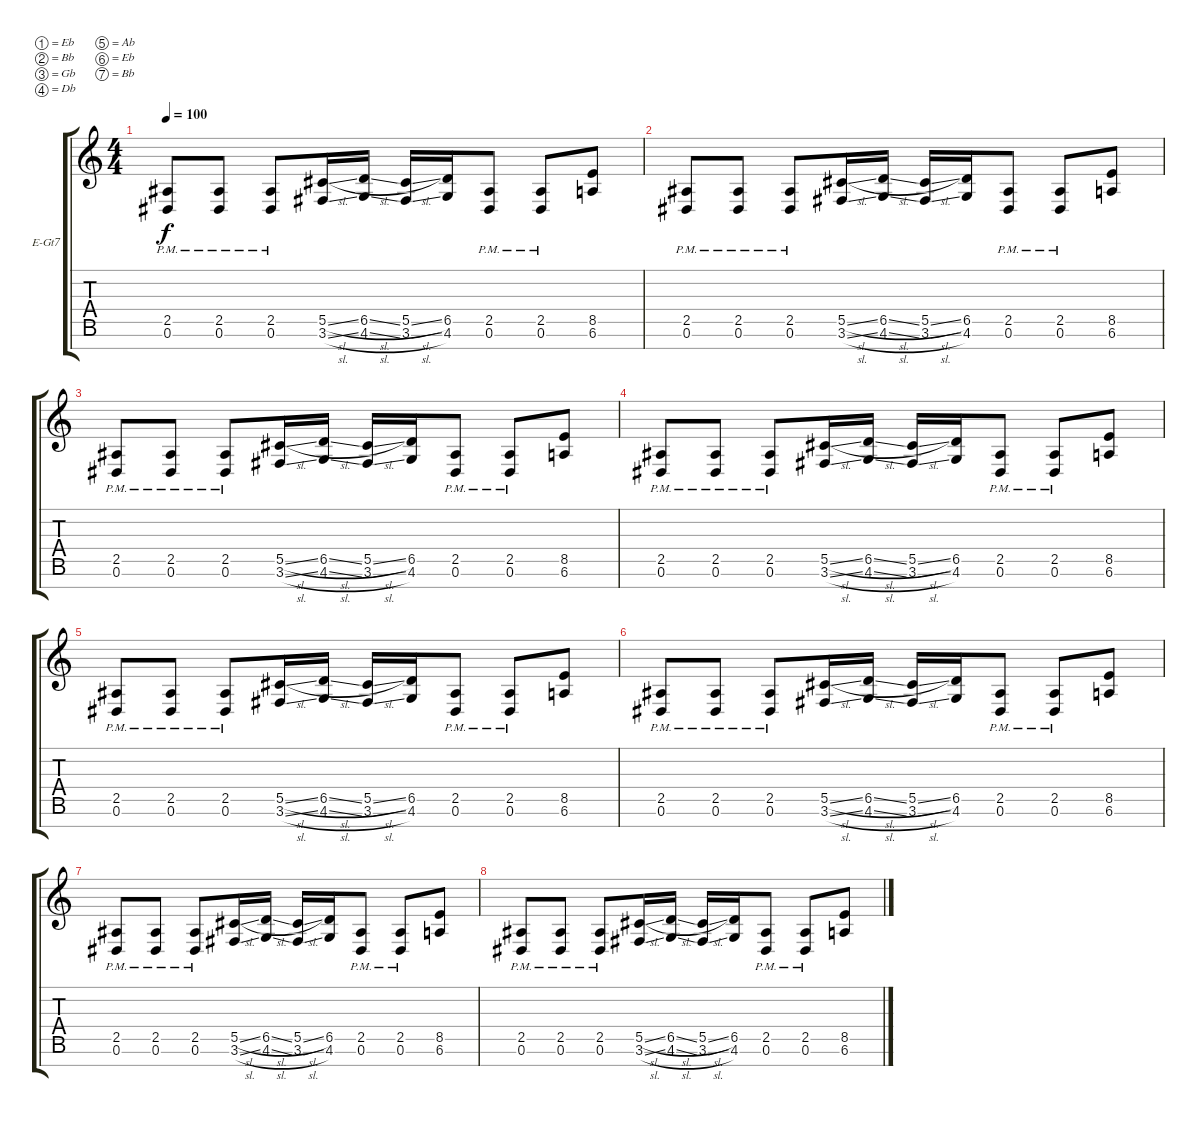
\bracketExtendMode groupsimilarinstruments
\firstSystemTrackNameOrientation horizontal
\otherSystemsTrackNameOrientation horizontal
\track ("Jack Owen" "E-Gt7") {instrument distortionguitar}
\staff {score tabs}
\tuning (Eb4 Bb3 Gb3 Db3 Ab2 Eb2 Bb1)
\ts (4 4)
\tempo 100
\clef g2
\scale
0.333333
\ks c
(0.6{pm} 2.5{pm}).8{dy f} (0.6{pm} 2.5{pm}).8 (0.6{pm} 2.5{pm}).8 (3.6{sl} 5.5{sl}).16 (4.6{sl} 6.5{sl}).16 (3.6{sl} 5.5{sl}).16 (4.6 6.5).16 (0.6{pm} 2.5{pm}).8 (0.6{pm} 2.5{pm}).8 (6.6 8.5).8 |
\scale
0.333333 (0.6{pm} 2.5{pm}).8 (0.6{pm} 2.5{pm}).8 (0.6{pm} 2.5{pm}).8 (3.6{sl} 5.5{sl}).16 (4.6{sl} 6.5{sl}).16 (3.6{sl} 5.5{sl}).16 (4.6 6.5).16 (0.6{pm} 2.5{pm}).8 (0.6{pm} 2.5{pm}).8 (6.6 8.5).8 |
\scale
0.333333 (0.6{pm} 2.5{pm}).8 (0.6{pm} 2.5{pm}).8 (0.6{pm} 2.5{pm}).8 (3.6{sl} 5.5{sl}).16 (4.6{sl} 6.5{sl}).16 (3.6{sl} 5.5{sl}).16 (4.6 6.5).16 (0.6{pm} 2.5{pm}).8 (0.6{pm} 2.5{pm}).8 (6.6 8.5).8 |
\scale
0.333333 (0.6{pm} 2.5{pm}).8 (0.6{pm} 2.5{pm}).8 (0.6{pm} 2.5{pm}).8 (3.6{sl} 5.5{sl}).16 (4.6{sl} 6.5{sl}).16 (3.6{sl} 5.5{sl}).16 (4.6 6.5).16 (0.6{pm} 2.5{pm}).8 (0.6{pm} 2.5{pm}).8 (6.6 8.5).8 |
\scale
0.333333 (0.6{pm} 2.5{pm}).8 (0.6{pm} 2.5{pm}).8 (0.6{pm} 2.5{pm}).8 (3.6{sl} 5.5{sl}).16 (4.6{sl} 6.5{sl}).16 (3.6{sl} 5.5{sl}).16 (4.6 6.5).16 (0.6{pm} 2.5{pm}).8 (0.6{pm} 2.5{pm}).8 (6.6 8.5).8 |
\scale
0.333333 (0.6{pm} 2.5{pm}).8 (0.6{pm} 2.5{pm}).8 (0.6{pm} 2.5{pm}).8 (3.6{sl} 5.5{sl}).16 (4.6{sl} 6.5{sl}).16 (3.6{sl} 5.5{sl}).16 (4.6 6.5).16 (0.6{pm} 2.5{pm}).8 (0.6{pm} 2.5{pm}).8 (6.6 8.5).8 |
\scale
0.333333 (0.6{pm} 2.5{pm}).8 (0.6{pm} 2.5{pm}).8 (0.6{pm} 2.5{pm}).8 (3.6{sl} 5.5{sl}).16 (4.6{sl} 6.5{sl}).16 (3.6{sl} 5.5{sl}).16 (4.6 6.5).16 (0.6{pm} 2.5{pm}).8 (0.6{pm} 2.5{pm}).8 (6.6 8.5).8 |
\scale
0.333333 (0.6{pm} 2.5{pm}).8 (0.6{pm} 2.5{pm}).8 (0.6{pm} 2.5{pm}).8 (3.6{sl} 5.5{sl}).16 (4.6{sl} 6.5{sl}).16 (3.6{sl} 5.5{sl}).16 (4.6 6.5).16 (0.6{pm} 2.5{pm}).8 (0.6{pm} 2.5{pm}).8 (6.6 8.5).8
